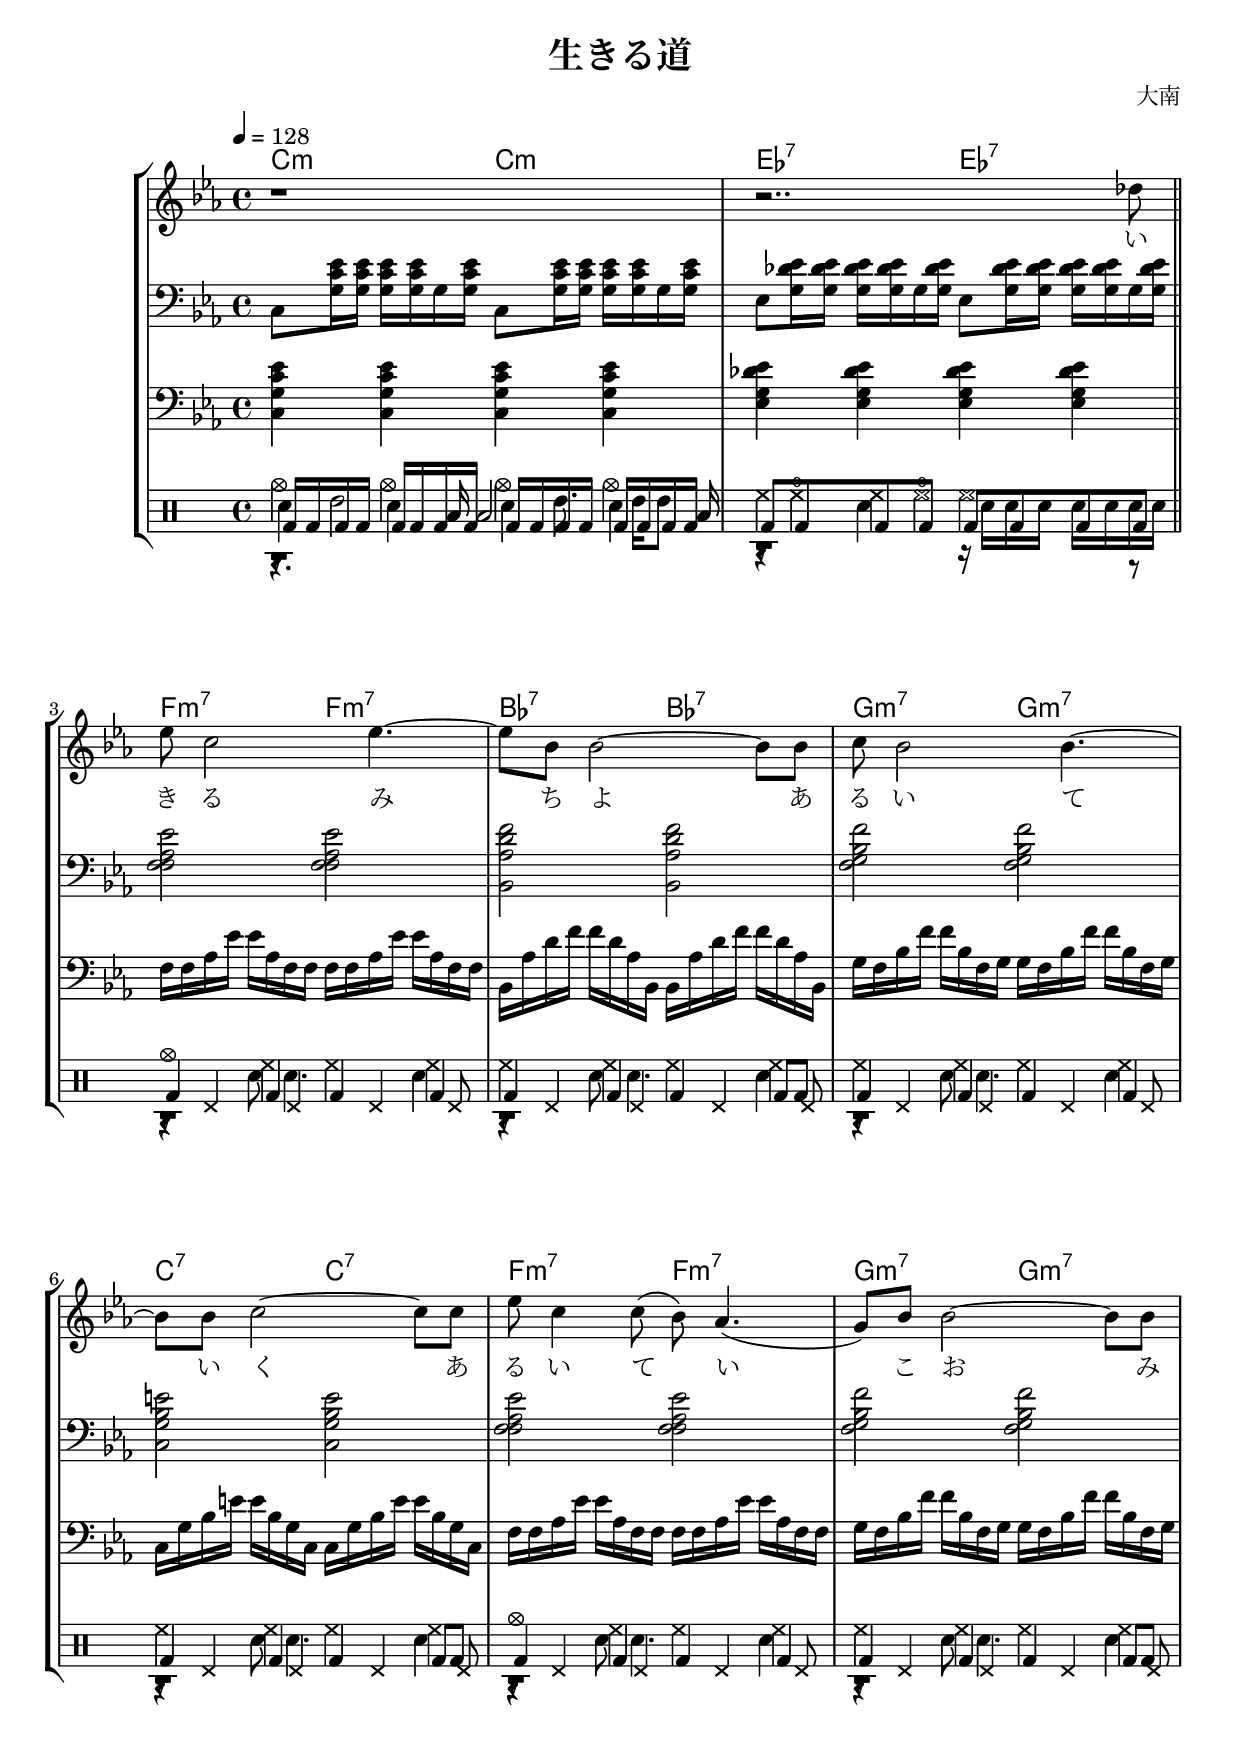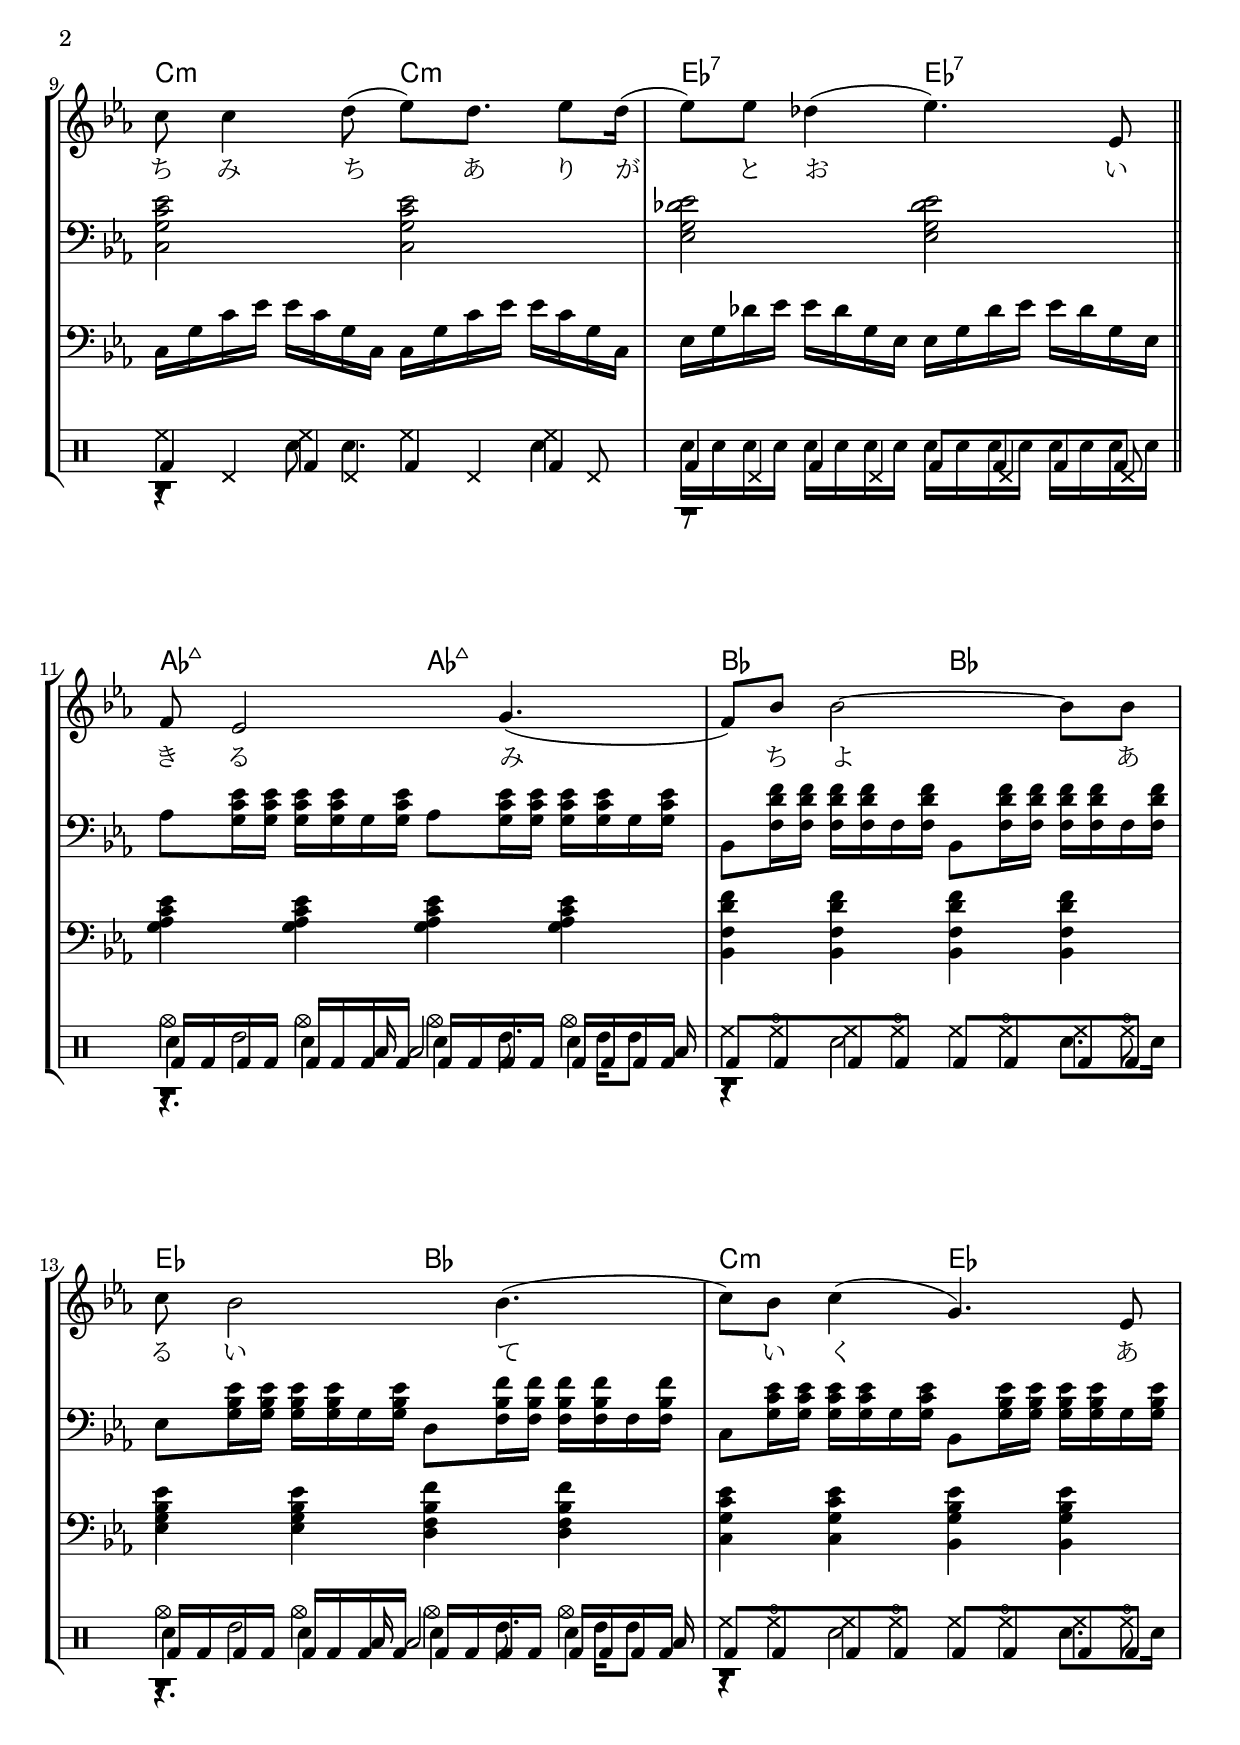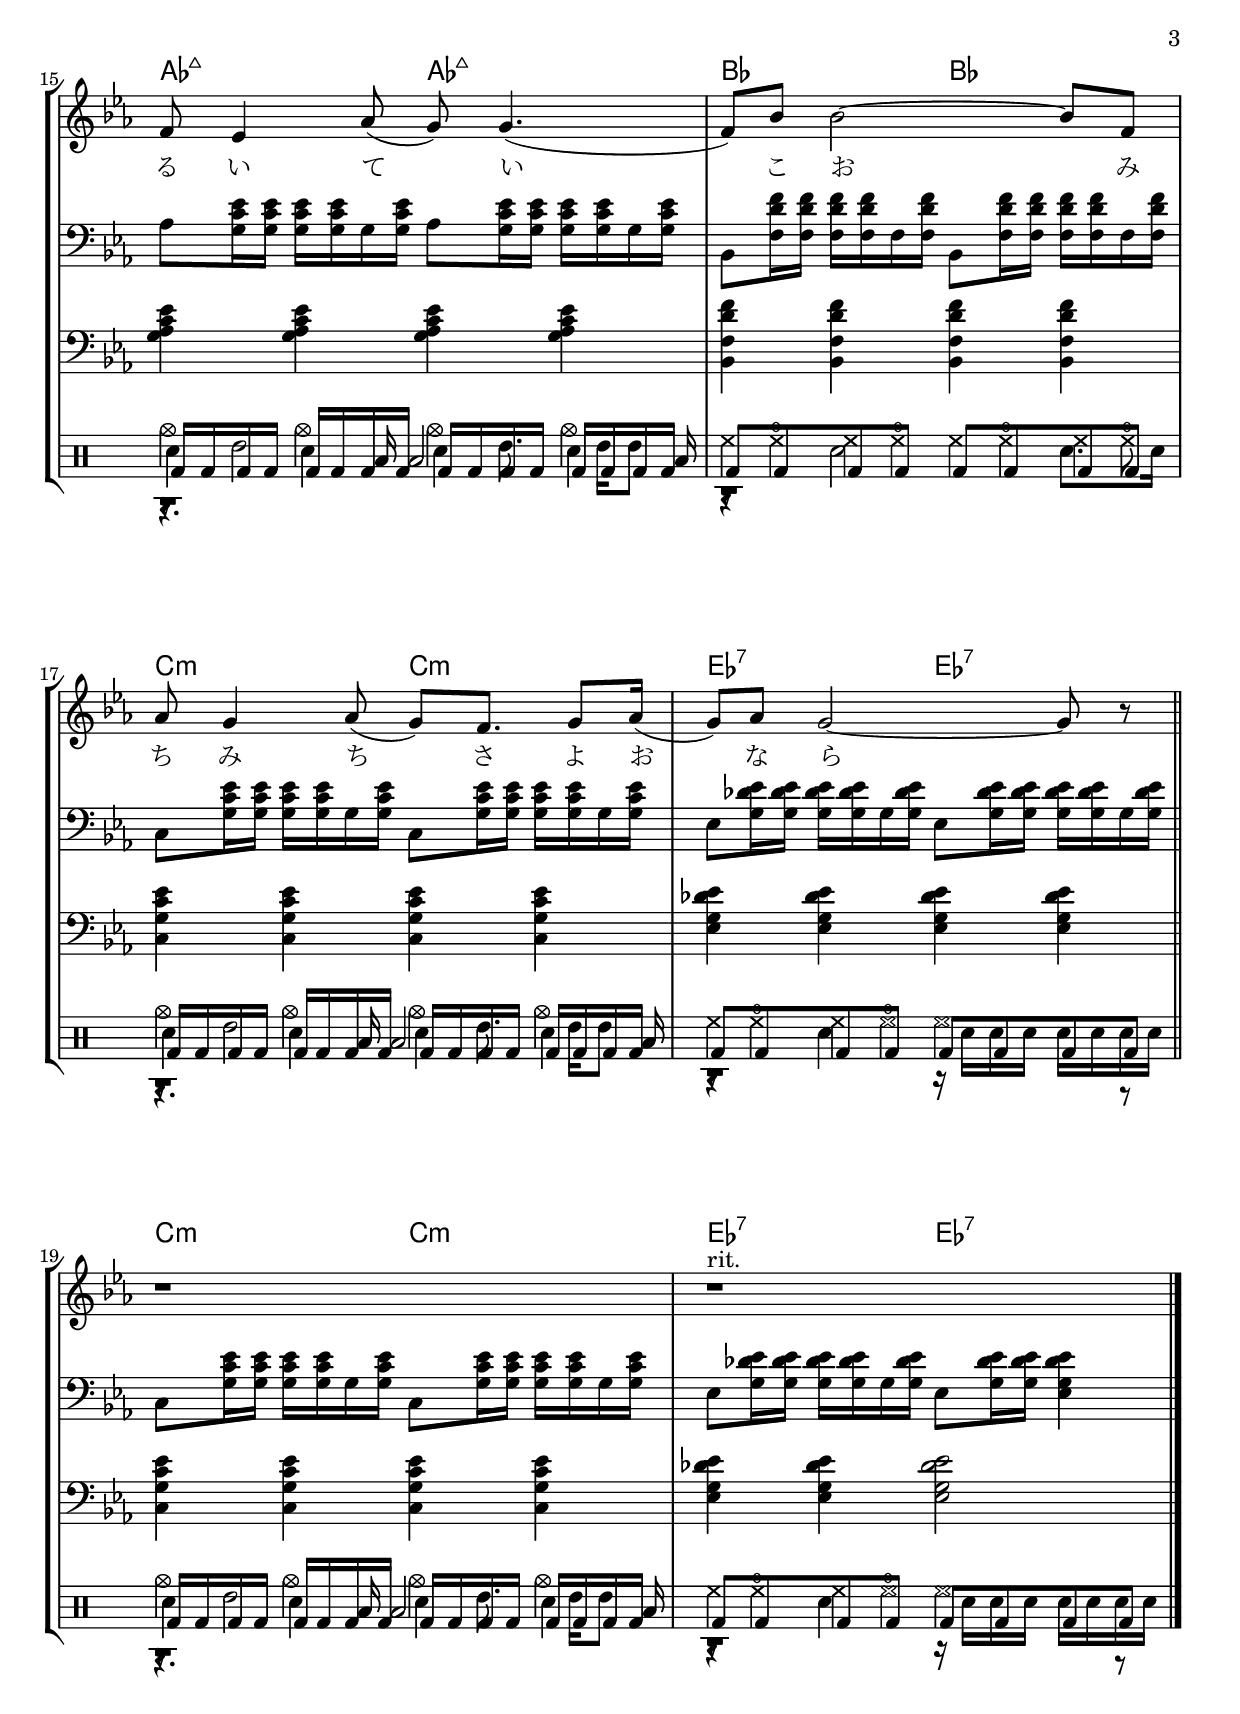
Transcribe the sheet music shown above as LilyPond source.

\version "2.12.1"

\header {
	title = \markup {生きる道}
	composer = \markup \center-column {大南}
}

harmony = \chordmode {
	c2:m c:m es:7 es:7 

	f:min7 f:min7 bes:7 bes:7 g:min7 g:min7 c:7 c:7 f:min7 f:min7 g:min7 g:min7 c:m c:m es:7 es:7 

	as:maj7 as:maj7 bes bes es bes c:m es as:maj7 as:maj7 bes bes c:m c:m es:7 es:7 

	c:m c:m es:7 es:7 
}

melody = {
	\key es \major
	\tempo 4 = 128
	r1 | r2.. 
	\set Staff.midiInstrument = #"fss0.42"
	des''8 
	es''8  c''2  es''4.~ 
	es''8  bes'8  bes'2~bes'8  bes'8 
	c''8  bes'2  bes'4.~ 
	bes'8  bes'8  c''2~c''8  c''8 
	es''8  c''4  c''8  (bes'8)  as'4. 
	(g'8)  bes'8  bes'2~bes'8  bes'8 
	c''8  c''4  d''8  (es''8)  d''8.  es''8  d''16 
	(es''8)  es''8  des''4  (es''4.)  	\set Staff.midiInstrument = #"fss0.29"
	es'8 
	f'8  es'2  g'4. 
	(f'8)  bes'8  bes'2~bes'8  bes'8 
	c''8  bes'2  bes'4. 
	(c''8)  bes'8  c''4  (g'4.)  es'8 
	f'8  es'4  as'8  (g'8)  g'4. 
	(f'8)  bes'8  bes'2~bes'8  f'8 
	as'8  g'4  as'8  (g'8)  f'8.  g'8  as'16 
	(g'8)  as'8  g'2~g'8  	r8 	r1 | r1^"rit." \bar "|."
}

words = \lyricmode {
	
	い  き  る  み  ち  よ  あ  る  い  て  い  く  あ  る  い  て  い  こ  お  み  ち  み  ち  あ  り  が  と  お  
	い  き  る  み  ち  よ  あ  る  い  て  い  く  あ  る  い  て  い  こ  お  み  ち  み  ち  さ  よ  お  な  ら  
	
}

tempochange = {
	\tempo 4 = 128
	r1 | r1 \bar "||"
	\tempo 4 = 128
	r1 | r1 | r1 | r1 | r1 | r1 | r1 | r1 \bar "||"
	\tempo 4 = 128
	r1 | r1 | r1 | r1 | r1 | r1 | r1 | r1 \bar "||"
	\tempo 4 = 128
	r1 | \tempo 4 = 96 r2 \tempo 4 = 85 r2 \bar "|."
}

mainacc = {
	\clef bass
	\set Staff.midiInstrument = #"FX 1 (rain)"
	\key es \major
	\tempo 4 = 128
	c8 <g c' es'>16 <g c' es'>16   <g c' es'>16 <g c' es'>16   g16 <g c' es'>16
	c8 <g c' es'>16 <g c' es'>16   <g c' es'>16 <g c' es'>16   g16 <g c' es'>16
	es8 <g des' es'>16 <g des' es'>16   <g des' es'>16 <g des' es'>16   g16 <g des' es'>16
	es8 <g des' es'>16 <g des' es'>16   <g des' es'>16 <g des' es'>16   g16 <g des' es'>16
	\bar "||"

	\set Staff.midiInstrument = #"FX 1 (rain)"
	<f f as es'>2
	<f f as es'>2
	<bes, as d' f'>2
	<bes, as d' f'>2
	<g f bes f'>2
	<g f bes f'>2
	<c g bes e'>2
	<c g bes e'>2
	<f f as es'>2
	<f f as es'>2
	<g f bes f'>2
	<g f bes f'>2
	<c g c' es'>2
	<c g c' es'>2
	<es g des' es'>2
	<es g des' es'>2
	\bar "||"

	\set Staff.midiInstrument = #"FX 1 (rain)"
	as8 <g c' es'>16 <g c' es'>16   <g c' es'>16 <g c' es'>16   g16 <g c' es'>16
	as8 <g c' es'>16 <g c' es'>16   <g c' es'>16 <g c' es'>16   g16 <g c' es'>16
	bes,8 <f d' f'>16 <f d' f'>16   <f d' f'>16 <f d' f'>16   f16 <f d' f'>16
	bes,8 <f d' f'>16 <f d' f'>16   <f d' f'>16 <f d' f'>16   f16 <f d' f'>16
	es8 <g bes es'>16 <g bes es'>16   <g bes es'>16 <g bes es'>16   g16 <g bes es'>16
	d8 <f bes f'>16 <f bes f'>16   <f bes f'>16 <f bes f'>16   f16 <f bes f'>16
	c8 <g c' es'>16 <g c' es'>16   <g c' es'>16 <g c' es'>16   g16 <g c' es'>16
	bes,8 <g bes es'>16 <g bes es'>16   <g bes es'>16 <g bes es'>16   g16 <g bes es'>16
	as8 <g c' es'>16 <g c' es'>16   <g c' es'>16 <g c' es'>16   g16 <g c' es'>16
	as8 <g c' es'>16 <g c' es'>16   <g c' es'>16 <g c' es'>16   g16 <g c' es'>16
	bes,8 <f d' f'>16 <f d' f'>16   <f d' f'>16 <f d' f'>16   f16 <f d' f'>16
	bes,8 <f d' f'>16 <f d' f'>16   <f d' f'>16 <f d' f'>16   f16 <f d' f'>16
	c8 <g c' es'>16 <g c' es'>16   <g c' es'>16 <g c' es'>16   g16 <g c' es'>16
	c8 <g c' es'>16 <g c' es'>16   <g c' es'>16 <g c' es'>16   g16 <g c' es'>16
	es8 <g des' es'>16 <g des' es'>16   <g des' es'>16 <g des' es'>16   g16 <g des' es'>16
	es8 <g des' es'>16 <g des' es'>16   <g des' es'>16 <g des' es'>16   g16 <g des' es'>16
	\bar "||"

	\set Staff.midiInstrument = #"FX 1 (rain)"
	c8 <g c' es'>16 <g c' es'>16   <g c' es'>16 <g c' es'>16   g16 <g c' es'>16
	c8 <g c' es'>16 <g c' es'>16   <g c' es'>16 <g c' es'>16   g16 <g c' es'>16
	es8 <g des' es'>16 <g des' es'>16   <g des' es'>16 <g des' es'>16   g16 <g des' es'>16
	es8 <g des' es'>16 <g des' es'>16 <es g des' es'>4
	\bar "|."
}

subacc = {
	\clef bass
	\set Staff.midiInstrument = #"Orchestra Hit"
	\key es \major
	\tempo 4 = 128
	<c g c' es'>4 <c g c' es'>4
	<c g c' es'>4 <c g c' es'>4
	<es g des' es'>4 <es g des' es'>4
	<es g des' es'>4 <es g des' es'>4
	\bar "||"

	\set Staff.midiInstrument = #"Trumpet"
	f16 f as es' es' as f f
	f16 f as es' es' as f f
	bes,16 as d' f' f' d' as bes,
	bes,16 as d' f' f' d' as bes,
	g16 f bes f' f' bes f g
	g16 f bes f' f' bes f g
	c16 g bes e' e' bes g c
	c16 g bes e' e' bes g c
	f16 f as es' es' as f f
	f16 f as es' es' as f f
	g16 f bes f' f' bes f g
	g16 f bes f' f' bes f g
	c16 g c' es' es' c' g c
	c16 g c' es' es' c' g c
	es16 g des' es' es' des' g es
	es16 g des' es' es' des' g es
	\bar "||"

	\set Staff.midiInstrument = #"Orchestra Hit"
	<as g c' es'>4 <as g c' es'>4
	<as g c' es'>4 <as g c' es'>4
	<bes, f d' f'>4 <bes, f d' f'>4
	<bes, f d' f'>4 <bes, f d' f'>4
	<es g bes es'>4 <es g bes es'>4
	<d f bes f'>4 <d f bes f'>4
	<c g c' es'>4 <c g c' es'>4
	<bes, g bes es'>4 <bes, g bes es'>4
	<as g c' es'>4 <as g c' es'>4
	<as g c' es'>4 <as g c' es'>4
	<bes, f d' f'>4 <bes, f d' f'>4
	<bes, f d' f'>4 <bes, f d' f'>4
	<c g c' es'>4 <c g c' es'>4
	<c g c' es'>4 <c g c' es'>4
	<es g des' es'>4 <es g des' es'>4
	<es g des' es'>4 <es g des' es'>4
	\bar "||"

	\set Staff.midiInstrument = #"Orchestra Hit"
	<c g c' es'>4 <c g c' es'>4
	<c g c' es'>4 <c g c' es'>4
	<es g des' es'>4 <es g des' es'>4
	<es g des' es'>2
	\bar "|."
}

percA = {
	\drummode {
	r1  |hh4 hh4 hh2  \bar "||"
	r4 hh4 hh4 hh4  |hh4 hh4 hh4 hh4  |hh4 hh4 hh4 hh4  |hh4 hh4 hh4 hh4  |r4 hh4 hh4 hh4  |hh4 hh4 hh4 hh4  |hh4 hh4 hh4 hh4  |r1  \bar "||"
	r1  |hh4 hh4 hh4 hh4  |r1  |hh4 hh4 hh4 hh4  |r1  |hh4 hh4 hh4 hh4  |r1  |hh4 hh4 hh2  \bar "||"
	r1  |hh4 hh4 hh2  \bar "|."
	}
}

percB = {
	\drummode {
	sn4 sn4 sn4 sn4  |r4 sn4 r16 sn16 sn16 sn16 sn16 sn16 sn16 sn16  \bar "||"
	r4 sn8 sn4. sn4  |r4 sn8 sn4. sn4  |r4 sn8 sn4. sn4  |r4 sn8 sn4. sn4  |r4 sn8 sn4. sn4  |r4 sn8 sn4. sn4  |r4 sn8 sn4. sn4  |sn16 sn16 sn16 sn16 sn16 sn16 sn16 sn16 sn16 sn16 sn16 sn16 sn16 sn16 sn16 sn16  \bar "||"
	sn4 sn4 sn4 sn4  |r4 sn2 sn8. sn16  |sn4 sn4 sn4 sn4  |r4 sn2 sn8. sn16  |sn4 sn4 sn4 sn4  |r4 sn2 sn8. sn16  |sn4 sn4 sn4 sn4  |r4 sn4 r16 sn16 sn16 sn16 sn16 sn16 sn16 sn16  \bar "||"
	sn4 sn4 sn4 sn4  |r4 sn4 r16 sn16 sn16 sn16 sn16 sn16 sn16 sn16  \bar "|."
	}
}

percC = {
	\drummode {
	bd16 bd16 bd16 bd16 bd16 bd16 bd16 bd16 bd16 bd16 bd16 bd16 bd16 bd16 bd16 bd16  |bd8 bd8 bd8 bd8 bd8 bd8 bd8 bd8  \bar "||"
	bd4 bd4 bd4 bd4  |bd4 bd4 bd4 bd8 bd8  |bd4 bd4 bd4 bd4  |bd4 bd4 bd4 bd8 bd8  |bd4 bd4 bd4 bd4  |bd4 bd4 bd4 bd8 bd8  |bd4 bd4 bd4 bd4  |bd4 bd4 bd8 bd8 bd8 bd8  \bar "||"
	bd16 bd16 bd16 bd16 bd16 bd16 bd16 bd16 bd16 bd16 bd16 bd16 bd16 bd16 bd16 bd16  |bd8 bd8 bd8 bd8 bd8 bd8 bd8 bd8  |bd16 bd16 bd16 bd16 bd16 bd16 bd16 bd16 bd16 bd16 bd16 bd16 bd16 bd16 bd16 bd16  |bd8 bd8 bd8 bd8 bd8 bd8 bd8 bd8  |bd16 bd16 bd16 bd16 bd16 bd16 bd16 bd16 bd16 bd16 bd16 bd16 bd16 bd16 bd16 bd16  |bd8 bd8 bd8 bd8 bd8 bd8 bd8 bd8  |bd16 bd16 bd16 bd16 bd16 bd16 bd16 bd16 bd16 bd16 bd16 bd16 bd16 bd16 bd16 bd16  |bd8 bd8 bd8 bd8 bd8 bd8 bd8 bd8  \bar "||"
	bd16 bd16 bd16 bd16 bd16 bd16 bd16 bd16 bd16 bd16 bd16 bd16 bd16 bd16 bd16 bd16  |bd8 bd8 bd8 bd8 bd8 bd8 bd8 bd8  \bar "|."
	}
}

percD = {
	\drummode {
	r1  |r8 hho4 hho2 r8  \bar "||"
	r8 hhp4 hhp4 hhp4 hhp8  |r8 hhp4 hhp4 hhp4 hhp8  |r8 hhp4 hhp4 hhp4 hhp8  |r8 hhp4 hhp4 hhp4 hhp8  |r8 hhp4 hhp4 hhp4 hhp8  |r8 hhp4 hhp4 hhp4 hhp8  |r8 hhp4 hhp4 hhp4 hhp8  |r8 hhp4 hhp4 hhp4 hhp8  \bar "||"
	r1  |r8 hho4 hho4 hho4 hho8  |r1  |r8 hho4 hho4 hho4 hho8  |r1  |r8 hho4 hho4 hho4 hho8  |r1  |r8 hho4 hho2 r8  \bar "||"
	r1  |r8 hho4 hho2 r8  \bar "|."
	}
}

percE = {
	\drummode {
	cymc4 cymc4 cymc4 cymc4  |r1 \bar "||"
	cymc1  |r1 |r1 |r1 |cymc1  |r1 |r1 |r1 \bar "||"
	cymc4 cymc4 cymc4 cymc4  |r1 |cymc4 cymc4 cymc4 cymc4  |r1 |cymc4 cymc4 cymc4 cymc4  |r1 |cymc4 cymc4 cymc4 cymc4  |r1 \bar "||"
	cymc4 cymc4 cymc4 cymc4  |r1 \bar "|."
	}
}

percF = {
	\drummode {
	r8 tommh2 tommh8. tommh16 tommh8  |r1 \bar "||"
	r1 | r1 | r1 | r1 | r1 | r1 | r1 | r1 \bar "||"
	r8 tommh2 tommh8. tommh16 tommh8  |r1 |r8 tommh2 tommh8. tommh16 tommh8  |r1 |r8 tommh2 tommh8. tommh16 tommh8  |r1 |r8 tommh2 tommh8. tommh16 tommh8  |r1 \bar "||"
	r8 tommh2 tommh8. tommh16 tommh8  |r1 \bar "|."
	}
}

percG = {
	\drummode {
	r4. toml16 toml2 toml16  |r1 \bar "||"
	r1 | r1 | r1 | r1 | r1 | r1 | r1 | r1 \bar "||"
	r4. toml16 toml2 toml16  |r1 |r4. toml16 toml2 toml16  |r1 |r4. toml16 toml2 toml16  |r1 |r4. toml16 toml2 toml16  |r1 \bar "||"
	r4. toml16 toml2 toml16  |r1 \bar "|."
	}
}

\score {
	<<
		\new StaffGroup <<
			\new ChordNames {\harmony}
			\new Voice = "melody" {\melody}
			\new Lyrics \lyricsto "melody" \words
			\new Staff = "mainacc" {\mainacc}
			\new Staff = "subacc" {\subacc}
			\new DrumStaff <<
				\new DrumVoice {\percA}
				\new DrumVoice {\percB}
				\new DrumVoice {\percC}
				\new DrumVoice {\percD}
				\new DrumVoice {\percE}
				\new DrumVoice {\percF}
				\new DrumVoice {\percG}
			>>
		>>
	>>
	\layout { }
}
